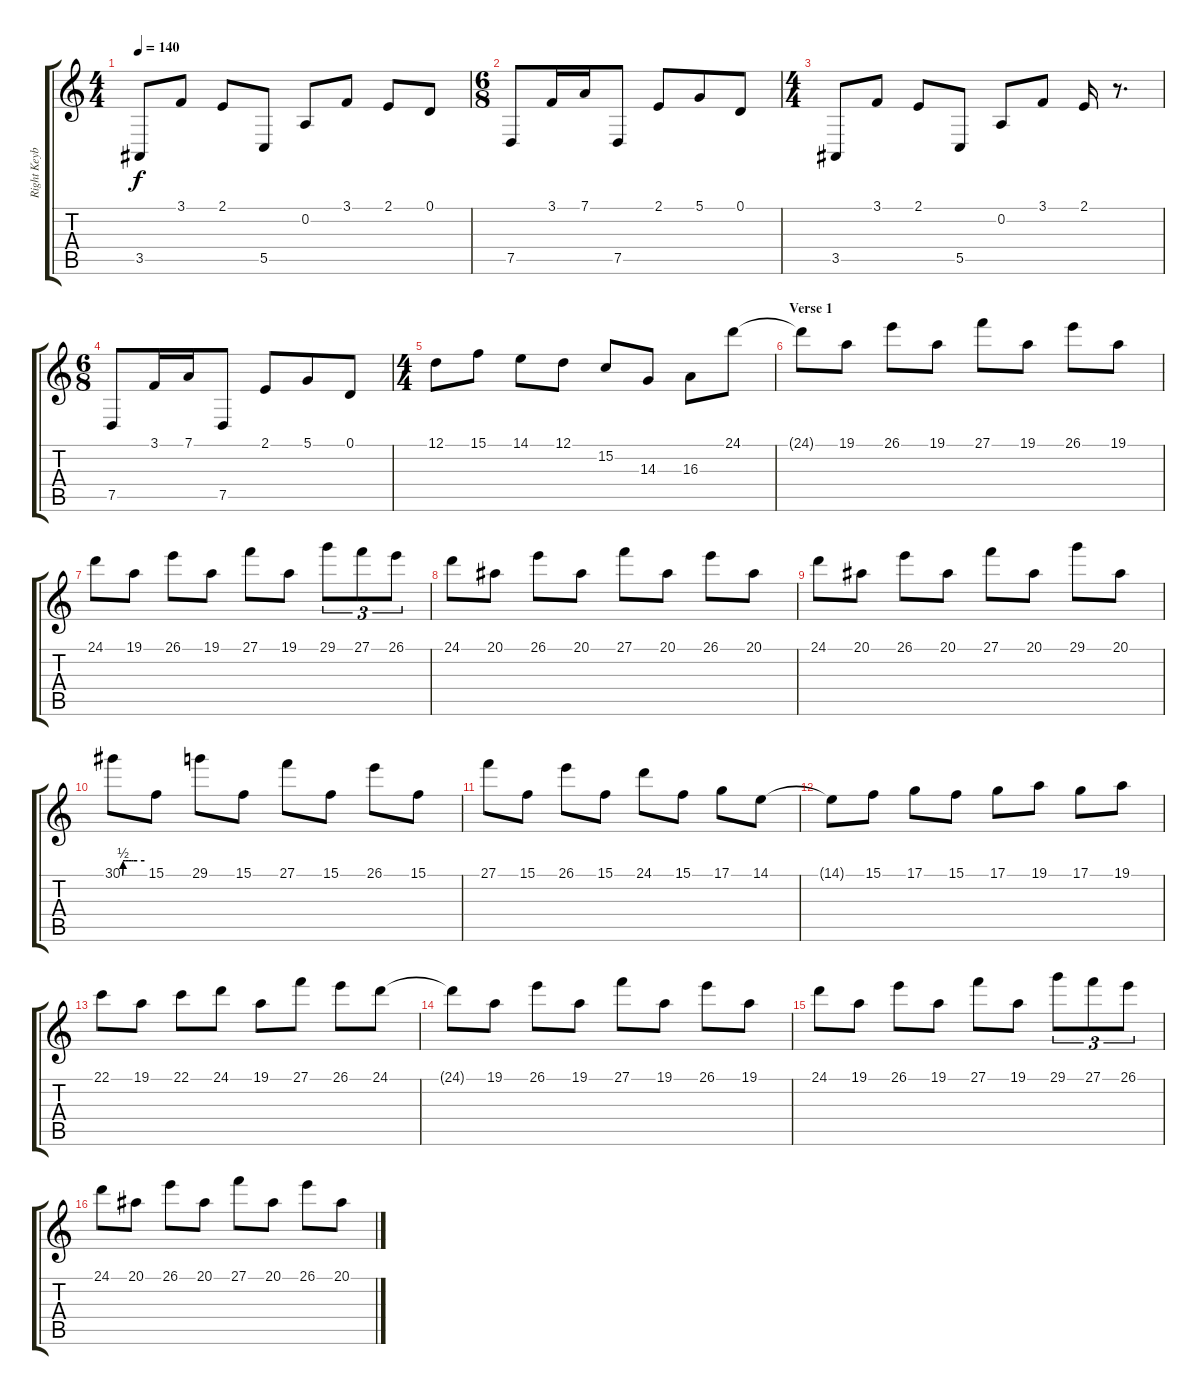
\track ("Right Keybord (Overdub)" "Right Keyb") {instrument fx4atmosphere}
\staff {score tabs}
\tuning (D4 A3 F3 C3 G2 D2) {hide}
\ts (4 4)
\tempo 140
\clef g2
\ks c
3.5.8{dy f} 3.1.8 2.1.8 5.5.8 0.2.8 3.1.8 2.1.8 0.1.8 |
\ts (6 8)
7.5.8 3.1.16 7.1.16 7.5.8 2.1.8 5.1.8 0.1.8 |
\ts (4 4)
3.5.8 3.1.8 2.1.8 5.5.8 0.2.8 3.1.8 2.1.16 r.8{d} |
\ts (6 8)
7.5.8 3.1.16 7.1.16 7.5.8 2.1.8 5.1.8 0.1.8 |
\ts (4 4)
12.1.8 15.1.8 14.1.8 12.1.8 15.2.8 14.3.8 16.3.8 24.1.8{volume 11 instrument stringensemble1} |
\section ("" "Verse 1")
24.1{t}.8 19.1.8 26.1.8 19.1.8 27.1.8 19.1.8 26.1.8 19.1.8 |
24.1.8 19.1.8 26.1.8 19.1.8 27.1.8 19.1.8 29.1.8{tu (3 2)} 27.1.8{tu (3 2)} 26.1.8{tu (3 2)} |
24.1.8 20.1.8 26.1.8 20.1.8 27.1.8 20.1.8 26.1.8 20.1.8 |
24.1.8 20.1.8 26.1.8 20.1.8 27.1.8 20.1.8 29.1.8 20.1.8 |
30.1{be (custom 0 0 2 2 8 2 16 2 25 2 30 2 60 2)}.8 15.1.8 29.1.8 15.1.8 27.1.8 15.1.8 26.1.8 15.1.8 |
27.1.8 15.1.8 26.1.8 15.1.8 24.1.8 15.1.8 17.1.8 14.1.8 |
14.1{t}.8 15.1.8 17.1.8 15.1.8 17.1.8 19.1.8 17.1.8 19.1.8 |
22.1.8 19.1.8 22.1.8 24.1.8 19.1.8 27.1.8 26.1.8 24.1.8 |
24.1{t}.8 19.1.8 26.1.8 19.1.8 27.1.8 19.1.8 26.1.8 19.1.8 |
24.1.8 19.1.8 26.1.8 19.1.8 27.1.8 19.1.8 29.1.8{tu (3 2)} 27.1.8{tu (3 2)} 26.1.8{tu (3 2)} |
24.1.8 20.1.8 26.1.8 20.1.8 27.1.8 20.1.8 26.1.8 20.1.8
